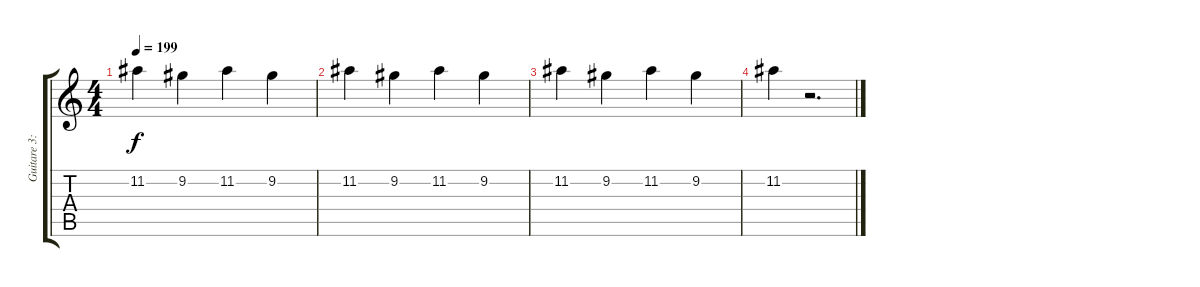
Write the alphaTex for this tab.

\track ("Guitare 3: Distorsion" "Guitare 3:") {instrument overdrivenguitar}
\staff {score tabs}
\tuning (E4 B3 G3 D3 A2 E2) {hide}
\ts (4 4)
\tempo 199
\clef g2
\ks c
11.2.4{dy f} 9.2.4 11.2.4 9.2.4 |
11.2.4 9.2.4 11.2.4 9.2.4 |
11.2.4 9.2.4 11.2.4 9.2.4 |
11.2.4 r.2{d}
